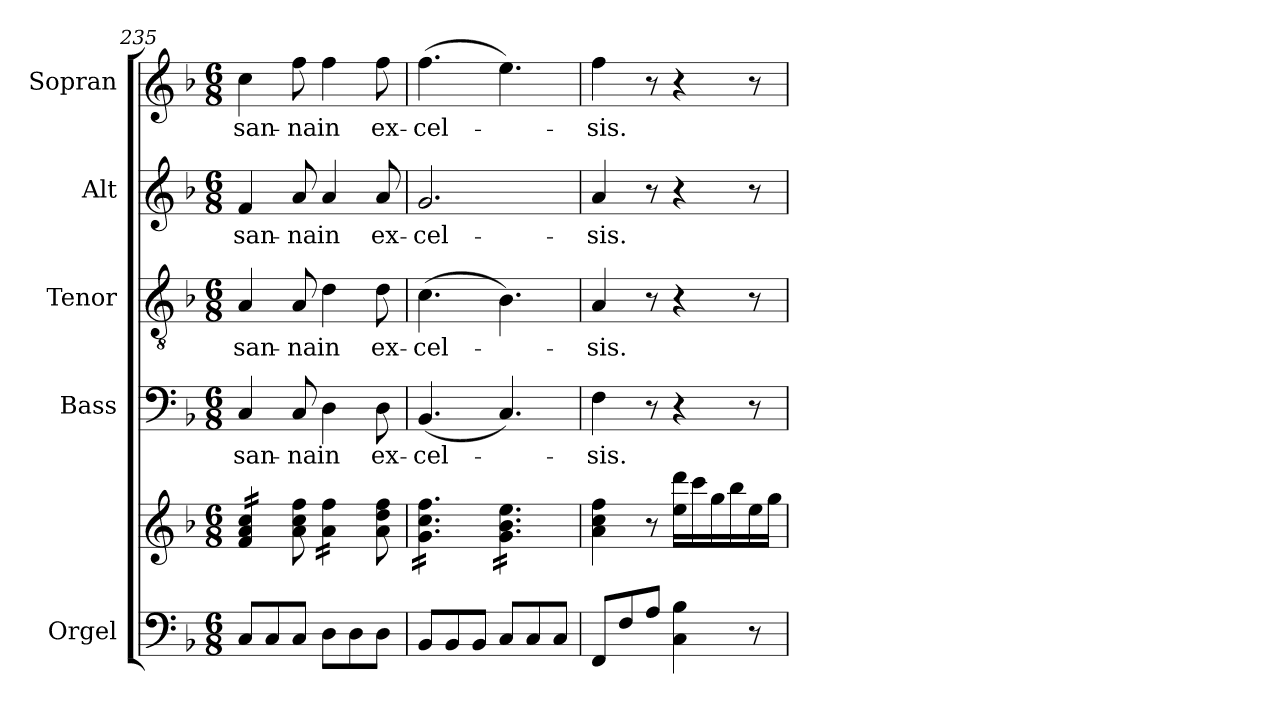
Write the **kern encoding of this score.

**kern	**kern	**kern	**text	**kern	**text	**kern	**text	**kern	**text
*part5	*part5	*part4	*part4	*part3	*part3	*part2	*part2	*part1	*part1
*staff6	*staff5	*staff4	*staff4	*staff3	*staff3	*staff2	*staff2	*staff1	*staff1
*I"Orgel	*	*I"Bass	*	*I"Tenor	*	*I"Alt	*	*I"Sopran	*
*I'Org.	*	*I'B.	*	*I'T.	*	*I'A.	*	*I'S.	*
!!LO:PB:g=z
*clefF4	*clefG2	*clefF4	*	*clefGv2	*	*clefG2	*	*clefG2	*
*k[b-]	*k[b-]	*k[b-]	*	*k[b-]	*	*k[b-]	*	*k[b-]	*
*F:	*F:	*F:	*	*F:	*	*F:	*	*F:	*
*M6/8	*M6/8	*M6/8	*	*M6/8	*	*M6/8	*	*M6/8	*
=235	=235	=235	=235	=235	=235	=235	=235	=235	=235
!	!	!	!LO:LY:b	!	!LO:LY:b	!	!LO:LY:b	!	!LO:LY:b
*	*tremolo	*	*	*	*	*	*	*	*
8C/L	16f/ 16a/ 16cc/LL	4C/	-san-	4A/	-san-	4f/	-san-	4cc\	-san-
.	16f/ 16a/ 16cc/	.	.	.	.	.	.	.	.
8C/	16f/ 16a/ 16cc/	.	.	.	.	.	.	.	.
.	16f/ 16a/ 16cc/JJ	.	.	.	.	.	.	.	.
*	*Xtremolo	*	*	*	*	*	*	*	*
!	!	!	!LO:LY:b	!	!LO:LY:b	!	!LO:LY:b	!	!LO:LY:b
8C/J	8a\ 8cc\ 8ff\	8C/	-na	8A/	-na	8a/	-na	8ff\	-na
!	!	!	!LO:LY:b	!	!LO:LY:b	!	!LO:LY:b	!	!LO:LY:b
*	*tremolo	*	*	*	*	*	*	*	*
8D\L	16a\ 16ff\LL	4D\	in	4d\	in	4a/	in	4ff\	in
.	16a\ 16ff\	.	.	.	.	.	.	.	.
8D\	16a\ 16ff\	.	.	.	.	.	.	.	.
.	16a\ 16ff\JJ	.	.	.	.	.	.	.	.
*	*Xtremolo	*	*	*	*	*	*	*	*
!	!	!	!LO:LY:b	!	!LO:LY:b	!	!LO:LY:b	!	!LO:LY:b
8D\J	8a\ 8dd\ 8ff\	8D\	ex-	8d\	ex-	8a/	ex-	8ff\	ex-
=236	=236	=236	=236	=236	=236	=236	=236	=236	=236
!	!	!	!LO:LY:b	!	!LO:LY:b	!	!LO:LY:b	!	!LO:LY:b
*	*tremolo	*	*	*	*	*	*	*	*
8BB-/L	16g\ 16cc\ 16ff\LL	(<4.BB-/	-cel-	(>4.c\	-cel-	2.g/	-cel-	(>4.ff\	-cel-
.	16g\ 16cc\ 16ff\	.	.	.	.	.	.	.	.
8BB-/	16g\ 16cc\ 16ff\	.	.	.	.	.	.	.	.
.	16g\ 16cc\ 16ff\	.	.	.	.	.	.	.	.
8BB-/J	16g\ 16cc\ 16ff\	.	.	.	.	.	.	.	.
.	16g\ 16cc\ 16ff\JJ	.	.	.	.	.	.	.	.
8C/L	16g\ 16b-\ 16ee\LL	4.C/)	.	4.B-\)	.	.	.	4.ee\)	.
.	16g\ 16b-\ 16ee\	.	.	.	.	.	.	.	.
8C/	16g\ 16b-\ 16ee\	.	.	.	.	.	.	.	.
.	16g\ 16b-\ 16ee\	.	.	.	.	.	.	.	.
8C/J	16g\ 16b-\ 16ee\	.	.	.	.	.	.	.	.
.	16g\ 16b-\ 16ee\JJ	.	.	.	.	.	.	.	.
*	*Xtremolo	*	*	*	*	*	*	*	*
=237	=237	=237	=237	=237	=237	=237	=237	=237	=237
!	!	!	!LO:LY:b	!	!LO:LY:b	!	!LO:LY:b	!	!LO:LY:b
8FF/L	4a\ 4cc\ 4ff\	4F\	-sis.	4A/	-sis.	4a/	-sis.	4ff\	-sis.
8F/	.	.	.	.	.	.	.	.	.
8A/J	8r	8r	.	8r	.	8r	.	8r	.
4C\ 4B-\	16ee\ 16ddd\LL	4r	.	4r	.	4r	.	4r	.
.	16ccc\	.	.	.	.	.	.	.	.
.	16gg\	.	.	.	.	.	.	.	.
.	16bb-\	.	.	.	.	.	.	.	.
8r	16ee\	8r	.	8r	.	8r	.	8r	.
.	16gg\JJ	.	.	.	.	.	.	.	.
=	=	=	=	=	=	=	=	=	=
*-	*-	*-	*-	*-	*-	*-	*-	*-	*-
